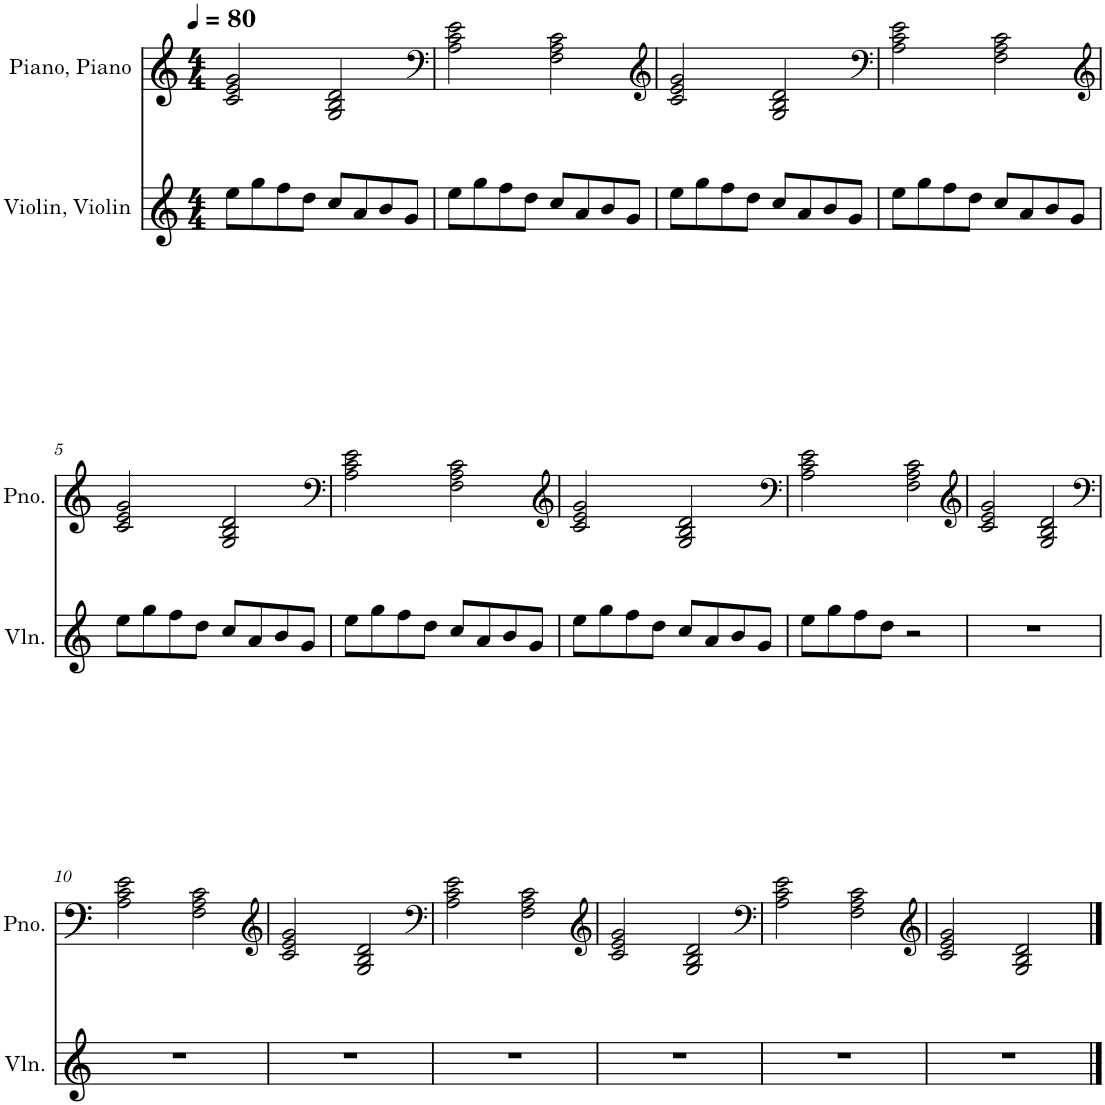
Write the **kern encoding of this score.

**kern	**kern
*part2	*part1
*staff2	*staff1
*I"Violin, Violin	*I"Piano, Piano
*I'Vln.	*I'Pno.
*clefG2	*clefG2
*k[]	*k[]
*M4/4	*M4/4
*MM80	*MM80
=1	=1
8ee\L	2c/ 2e/ 2g/
8gg\	.
8ff\	.
8dd\J	.
8cc/L	2G/ 2B/ 2d/
8a/	.
8b/	.
8g/J	.
=2	=2
*	*clefF4
8ee\L	2A\ 2c\ 2e\
8gg\	.
8ff\	.
8dd\J	.
8cc/L	2F\ 2A\ 2c\
8a/	.
8b/	.
8g/J	.
=3	=3
*	*clefG2
8ee\L	2c/ 2e/ 2g/
8gg\	.
8ff\	.
8dd\J	.
8cc/L	2G/ 2B/ 2d/
8a/	.
8b/	.
8g/J	.
=4	=4
*	*clefF4
8ee\L	2A\ 2c\ 2e\
8gg\	.
8ff\	.
8dd\J	.
8cc/L	2F\ 2A\ 2c\
8a/	.
8b/	.
8g/J	.
!!LO:LB:g=z
=5	=5
*	*clefG2
8ee\L	2c/ 2e/ 2g/
8gg\	.
8ff\	.
8dd\J	.
8cc/L	2G/ 2B/ 2d/
8a/	.
8b/	.
8g/J	.
=6	=6
*	*clefF4
8ee\L	2A\ 2c\ 2e\
8gg\	.
8ff\	.
8dd\J	.
8cc/L	2F\ 2A\ 2c\
8a/	.
8b/	.
8g/J	.
=7	=7
*	*clefG2
8ee\L	2c/ 2e/ 2g/
8gg\	.
8ff\	.
8dd\J	.
8cc/L	2G/ 2B/ 2d/
8a/	.
8b/	.
8g/J	.
=8	=8
*	*clefF4
8ee\L	2A\ 2c\ 2e\
8gg\	.
8ff\	.
8dd\J	.
2r	2F\ 2A\ 2c\
=9	=9
*	*clefG2
1r	2c/ 2e/ 2g/
.	2G/ 2B/ 2d/
!!LO:LB:g=z
=10	=10
*	*clefF4
1r	2A\ 2c\ 2e\
.	2F\ 2A\ 2c\
=11	=11
*	*clefG2
1r	2c/ 2e/ 2g/
.	2G/ 2B/ 2d/
=12	=12
*	*clefF4
1r	2A\ 2c\ 2e\
.	2F\ 2A\ 2c\
=13	=13
*	*clefG2
1r	2c/ 2e/ 2g/
.	2G/ 2B/ 2d/
=14	=14
*	*clefF4
1r	2A\ 2c\ 2e\
.	2F\ 2A\ 2c\
=15	=15
*	*clefG2
1r	2c/ 2e/ 2g/
.	2G/ 2B/ 2d/
==	==
*-	*-
